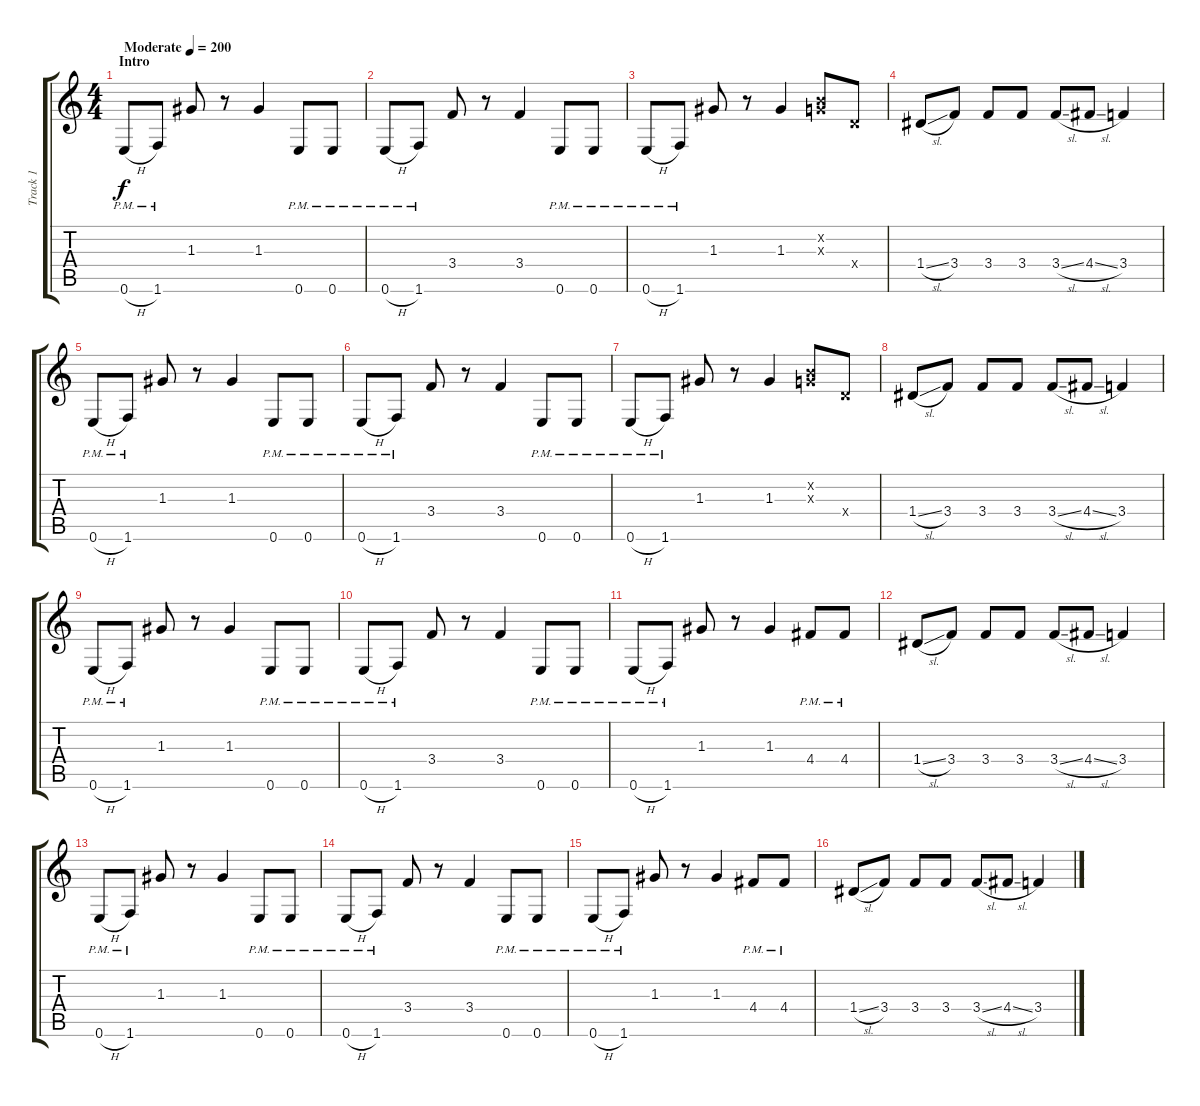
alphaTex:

\track ("Track 1" "Track 1") {instrument electricguitarjazz}
\staff {score tabs}
\tuning (E4 B3 G3 D3 A2 E2) {hide}
\ts (4 4)
\section ("" "Intro")
\tempo (200 "Moderate")
\clef g2
\ks c
0.6{h pm}.8{dy f instrument electricguitarjazz} 1.6{pm}.8 1.3.8 r.8 1.3.4 0.6{pm}.8 0.6{pm}.8 |
0.6{h pm}.8 1.6{pm}.8 3.4.8 r.8 3.4.4 0.6{pm}.8 0.6{pm}.8 |
0.6{h pm}.8 1.6{pm}.8 1.3.8 r.8 1.3.4 (0.2{x} 0.3{x}).8 0.4{x}.8 |
1.4{sl}.8 3.4.8 3.4.8 3.4.8 3.4{sl}.8 4.4{sl}.8 3.4.4 |
0.6{h pm}.8 1.6{pm}.8 1.3.8 r.8 1.3.4 0.6{pm}.8 0.6{pm}.8 |
0.6{h pm}.8 1.6{pm}.8 3.4.8 r.8 3.4.4 0.6{pm}.8 0.6{pm}.8 |
0.6{h pm}.8 1.6{pm}.8 1.3.8 r.8 1.3.4 (0.2{x} 0.3{x}).8 0.4{x}.8 |
1.4{sl}.8 3.4.8 3.4.8 3.4.8 3.4{sl}.8 4.4{sl}.8 3.4.4 |
0.6{h pm}.8 1.6{pm}.8 1.3.8 r.8 1.3.4 0.6{pm}.8 0.6{pm}.8 |
0.6{h pm}.8 1.6{pm}.8 3.4.8 r.8 3.4.4 0.6{pm}.8 0.6{pm}.8 |
0.6{h pm}.8 1.6{pm}.8 1.3.8 r.8 1.3.4 4.4{pm}.8 4.4{pm}.8 |
1.4{sl}.8 3.4.8 3.4.8 3.4.8 3.4{sl}.8 4.4{sl}.8 3.4.4 |
0.6{h pm}.8 1.6{pm}.8 1.3.8 r.8 1.3.4 0.6{pm}.8 0.6{pm}.8 |
0.6{h pm}.8 1.6{pm}.8 3.4.8 r.8 3.4.4 0.6{pm}.8 0.6{pm}.8 |
0.6{h pm}.8 1.6{pm}.8 1.3.8 r.8 1.3.4 4.4{pm}.8 4.4{pm}.8 |
1.4{sl}.8 3.4.8 3.4.8 3.4.8 3.4{sl}.8 4.4{sl}.8 3.4.4
